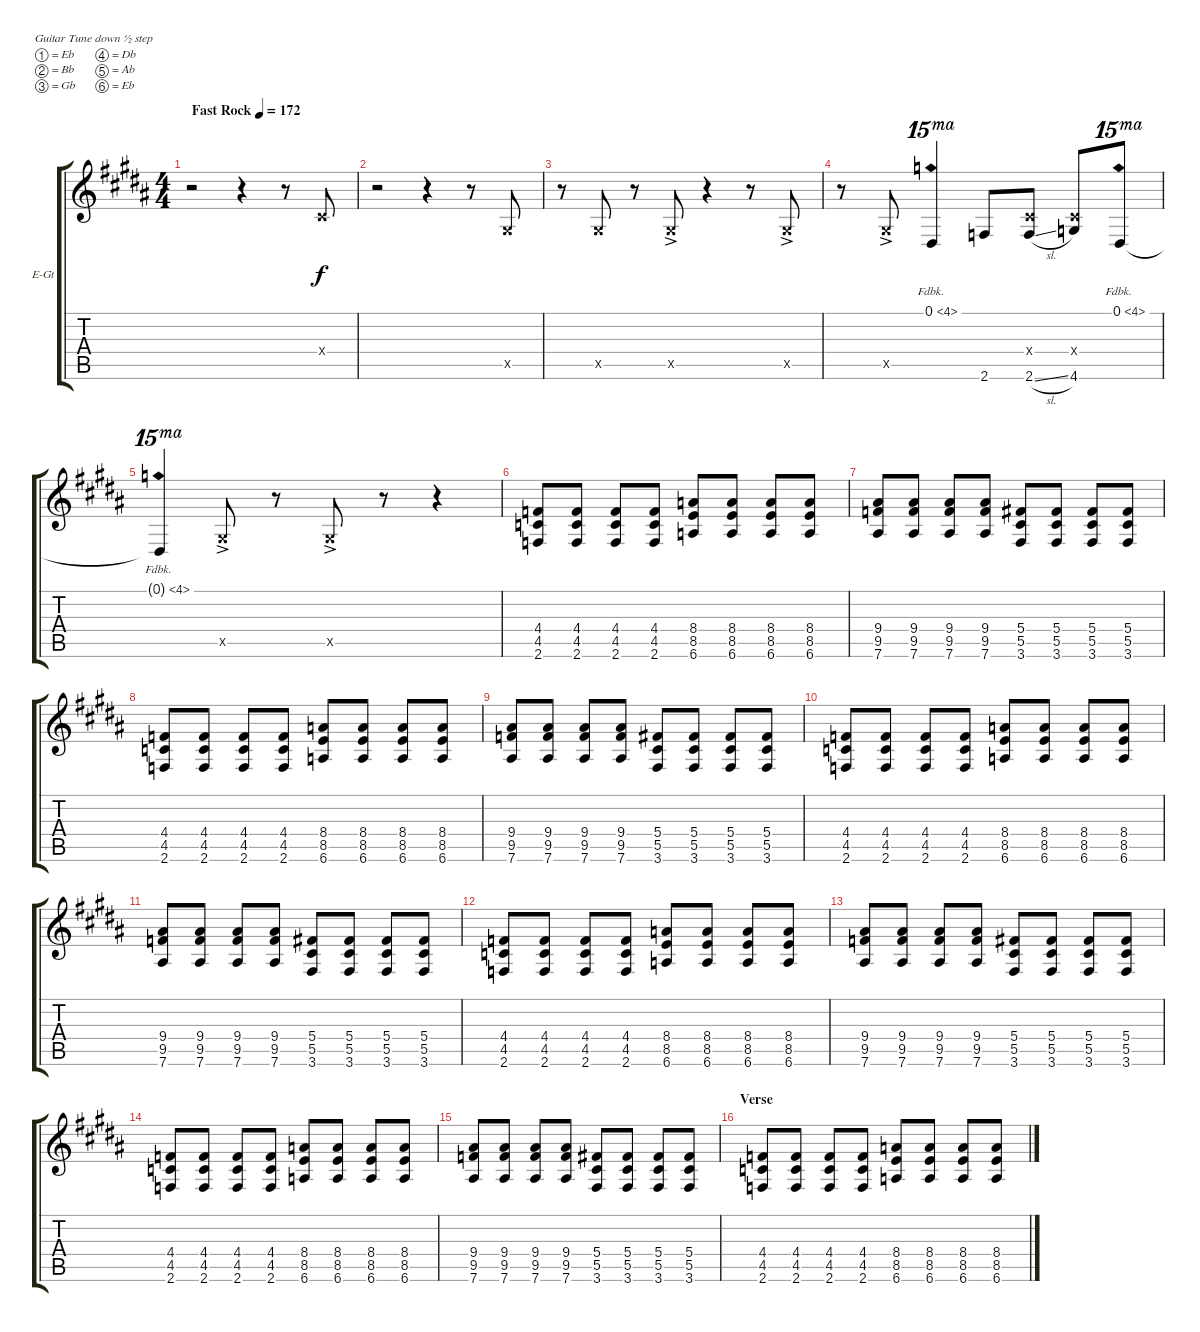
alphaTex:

\defaultSystemsLayout 4
\bracketExtendMode groupsimilarinstruments
\firstSystemTrackNameOrientation horizontal
\otherSystemsTrackNameOrientation horizontal
\track ("Electric Guitar" "E-Gt") {instrument distortionguitar}
\staff {score tabs}
\tuning (Eb4 Bb3 Gb3 Db3 Ab2 Eb2)
\ts (4 4)
\tempo (172 "Fast Rock")
\clef g2
\scale
1.11602
\ks b
r.2{dy f instrument distortionguitar} r.4 r.8 0.4{x}.8 |
\scale
0.883985 r.2 r.4 r.8 0.5{x}.8 |
\scale
1.08575 r.8 0.5{x}.8 r.8 0.5{ac x}.8 r.4 r.8 0.5{ac x}.8 |
\scale
0.91425 r.8 0.5{ac x}.8 0.1{fh 4}.4{ot 15ma} 2.6.8 (2.6{sl} 0.4{x}).8 (4.6 0.4{x}).8 0.1{fh 4}.8{ot 15ma} |
\scale
1.08575 0.1{fh 4 t}.4{ot 15ma} 0.5{ac x}.8 r.8 0.5{ac x}.8 r.8 r.4 |
\scale
0.91425 (4.4 4.5 2.6).8 (4.4 4.5 2.6).8 (4.4 4.5 2.6).8 (4.4 4.5 2.6).8 (8.4 8.5 6.6).8 (8.4 8.5 6.6).8 (8.4 8.5 6.6).8 (8.4 8.5 6.6).8 |
\scale
1.08575 (9.4 9.5 7.6).8 (9.4 9.5 7.6).8 (9.4 9.5 7.6).8 (9.4 9.5 7.6).8 (5.4 5.5 3.6).8 (5.4 5.5 3.6).8 (5.4 5.5 3.6).8 (5.4 5.5 3.6).8 |
\scale
0.91425 (4.4 4.5 2.6).8 (4.4 4.5 2.6).8 (4.4 4.5 2.6).8 (4.4 4.5 2.6).8 (8.4 8.5 6.6).8 (8.4 8.5 6.6).8 (8.4 8.5 6.6).8 (8.4 8.5 6.6).8 |
\scale
1.08575 (9.4 9.5 7.6).8 (9.4 9.5 7.6).8 (9.4 9.5 7.6).8 (9.4 9.5 7.6).8 (5.4 5.5 3.6).8 (5.4 5.5 3.6).8 (5.4 5.5 3.6).8 (5.4 5.5 3.6).8 |
\scale
0.91425 (4.4 4.5 2.6).8 (4.4 4.5 2.6).8 (4.4 4.5 2.6).8 (4.4 4.5 2.6).8 (8.4 8.5 6.6).8 (8.4 8.5 6.6).8 (8.4 8.5 6.6).8 (8.4 8.5 6.6).8 |
\scale
1.08575 (9.4 9.5 7.6).8 (9.4 9.5 7.6).8 (9.4 9.5 7.6).8 (9.4 9.5 7.6).8 (5.4 5.5 3.6).8 (5.4 5.5 3.6).8 (5.4 5.5 3.6).8 (5.4 5.5 3.6).8 |
\scale
0.91425 (4.4 4.5 2.6).8 (4.4 4.5 2.6).8 (4.4 4.5 2.6).8 (4.4 4.5 2.6).8 (8.4 8.5 6.6).8 (8.4 8.5 6.6).8 (8.4 8.5 6.6).8 (8.4 8.5 6.6).8 |
\scale
1.08575 (9.4 9.5 7.6).8 (9.4 9.5 7.6).8 (9.4 9.5 7.6).8 (9.4 9.5 7.6).8 (5.4 5.5 3.6).8 (5.4 5.5 3.6).8 (5.4 5.5 3.6).8 (5.4 5.5 3.6).8 |
\scale
0.91425 (4.4 4.5 2.6).8 (4.4 4.5 2.6).8 (4.4 4.5 2.6).8 (4.4 4.5 2.6).8 (8.4 8.5 6.6).8 (8.4 8.5 6.6).8 (8.4 8.5 6.6).8 (8.4 8.5 6.6).8 |
\scale
1.08575 (9.4 9.5 7.6).8 (9.4 9.5 7.6).8 (9.4 9.5 7.6).8 (9.4 9.5 7.6).8 (5.4 5.5 3.6).8 (5.4 5.5 3.6).8 (5.4 5.5 3.6).8 (5.4 5.5 3.6).8 |
\section ("" "Verse")
\scale
0.91425 (4.4 4.5 2.6).8 (4.4 4.5 2.6).8 (4.4 4.5 2.6).8 (4.4 4.5 2.6).8 (8.4 8.5 6.6).8 (8.4 8.5 6.6).8 (8.4 8.5 6.6).8 (8.4 8.5 6.6).8
